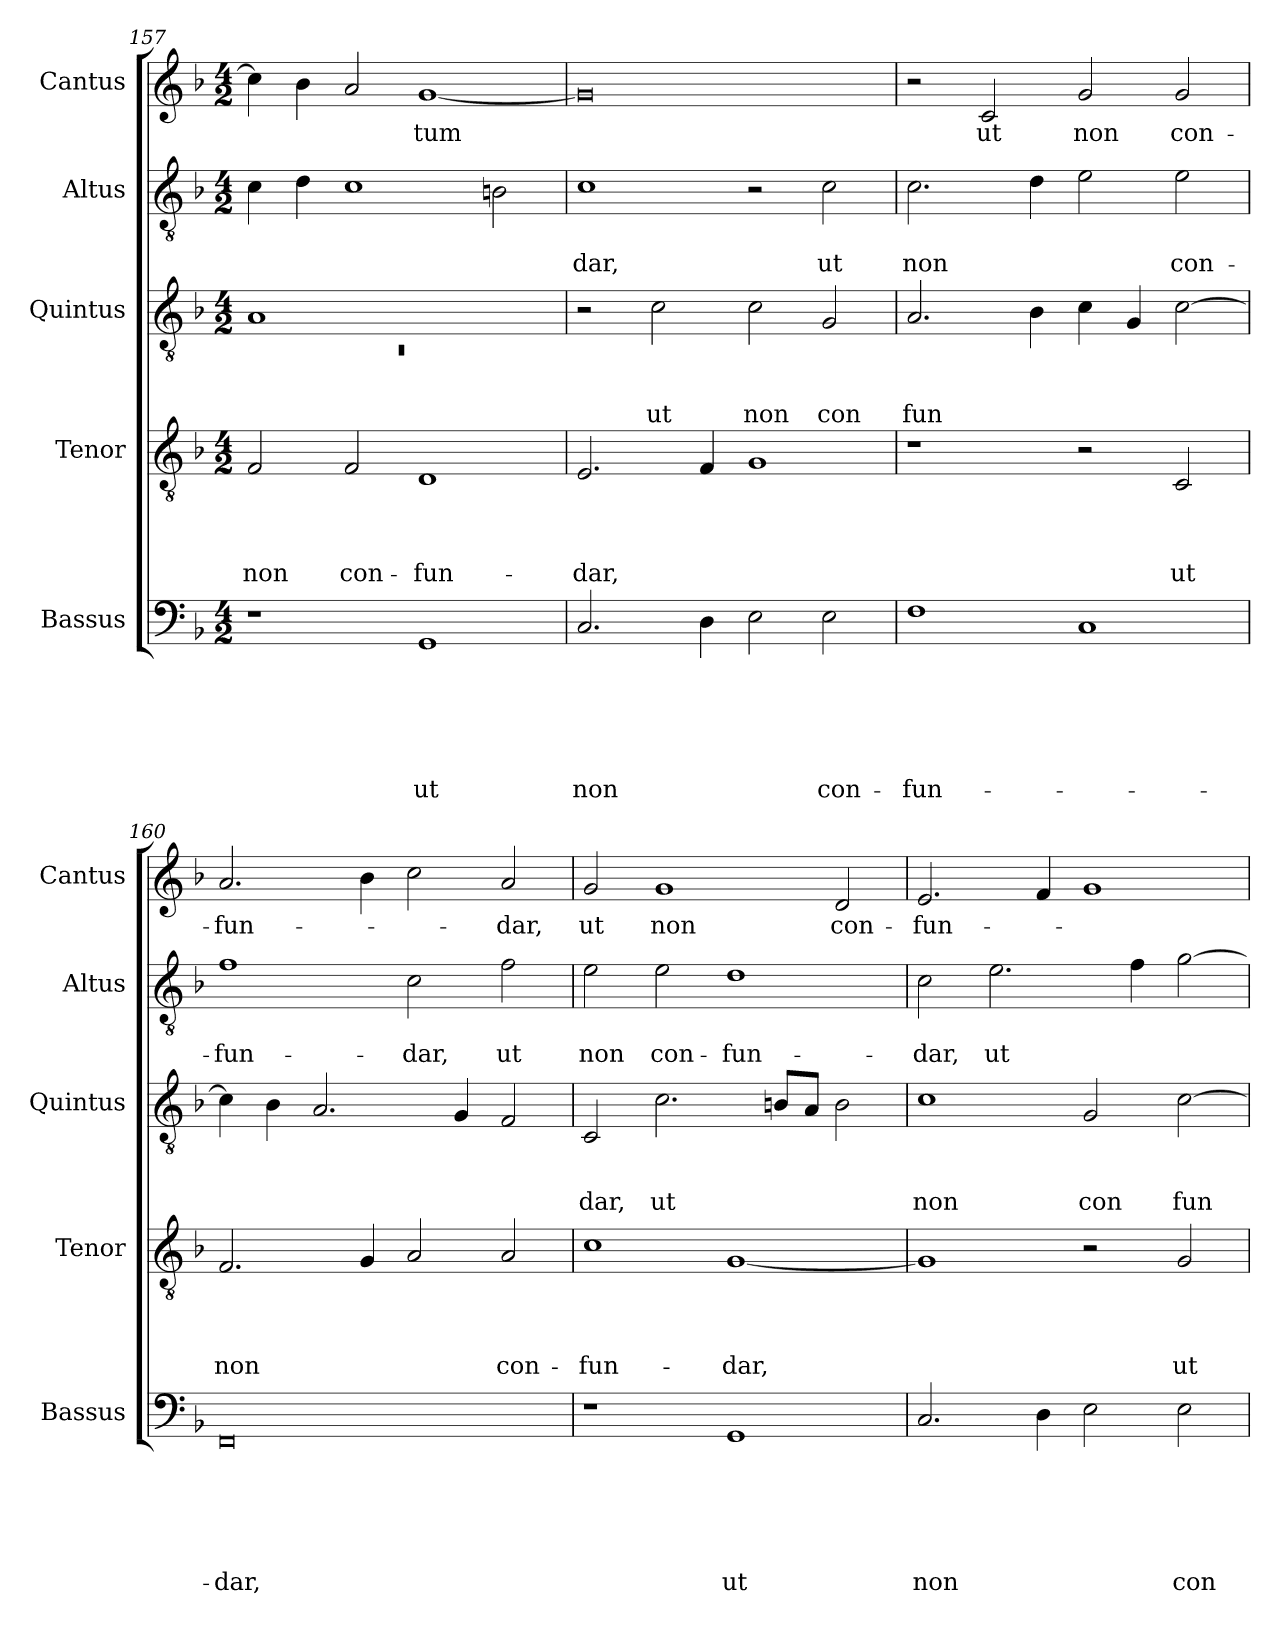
**kern	**text	**text	**text	**text	**text	**text	**kern	**text	**text	**text	**text	**kern	**text	**text	**text	**kern	**text	**text	**kern	**text
*part5	*part5	*part5	*part5	*part5	*part5	*part5	*part4	*part4	*part4	*part4	*part4	*part3	*part3	*part3	*part3	*part2	*part2	*part2	*part1	*part1
*staff5	*staff5	*staff5	*staff5	*staff5	*staff5	*staff5	*staff4	*staff4	*staff4	*staff4	*staff4	*staff3	*staff3	*staff3	*staff3	*staff2	*staff2	*staff2	*staff1	*staff1
*I"Bassus	*	*	*	*	*	*	*I"Tenor	*	*	*	*	*I"Quintus	*	*	*	*I"Altus	*	*	*I"Cantus	*
*I'Bassus	*	*	*	*	*	*	*I'Tenor	*	*	*	*	*I'Quintus	*	*	*	*I'Altus	*	*	*I'Cantus	*
*clefF4	*	*	*	*	*	*	*clefGv2	*	*	*	*	*clefGv2	*	*	*	*clefGv2	*	*	*clefG2	*
*k[b-]	*	*	*	*	*	*	*k[b-]	*	*	*	*	*k[b-]	*	*	*	*k[b-]	*	*	*k[b-]	*
*F:	*	*	*	*	*	*	*F:	*	*	*	*	*F:	*	*	*	*F:	*	*	*F:	*
*M4/2	*	*	*	*	*	*	*M4/2	*	*	*	*	*M4/2	*	*	*	*M4/2	*	*	*M4/2	*
=157	=157	=157	=157	=157	=157	=157	=157	=157	=157	=157	=157	=157	=157	=157	=157	=157	=157	=157	=157	=157
*	*	*	*	*	*	*	*	*	*	*	*	*^	*	*	*	*	*	*	*	*
!	!	!	!	!	!	!	!	!	!	!	!LO:LY:b	!	!LO:N:vis=1	!	!	!	!	!	!	!	!
1r	.	.	.	.	.	.	2F/	.	.	.	non	1A	0rC	.	.	.	4c\	.	.	4cc\]	.
.	.	.	.	.	.	.	.	.	.	.	.	.	.	.	.	.	4d\	.	.	4b-\	.
!	!	!	!	!	!	!	!	!	!	!	!LO:LY:b	!	!	!	!	!	!	!	!	!	!
.	.	.	.	.	.	.	2F/	.	.	.	con-	.	.	.	.	.	1c	.	.	2a/	.
!	!	!	!	!	!	!LO:LY:b	!	!	!	!	!LO:LY:b	!	!	!	!	!	!	!	!	!	!LO:LY:b
1GG	.	.	.	.	.	ut	1D	.	.	.	-fun-	1ryy	.	.	.	.	.	.	.	[<1g	-tum
.	.	.	.	.	.	.	.	.	.	.	.	.	.	.	.	.	2B\	.	.	.	.
*	*	*	*	*	*	*	*	*	*	*	*	*v	*v	*	*	*	*	*	*	*	*
=158	=158	=158	=158	=158	=158	=158	=158	=158	=158	=158	=158	=158	=158	=158	=158	=158	=158	=158	=158	=158
!	!	!	!	!	!	!LO:LY:b	!	!	!	!	!LO:LY:b	!	!	!	!	!	!	!LO:LY:b	!	!
2.C/	.	.	.	.	.	non	2.E/	.	.	.	-dar,	2r	.	.	.	1c	.	-dar,	0g]	.
!	!	!	!	!	!	!	!	!	!	!	!	!	!	!	!LO:LY:b	!	!	!	!	!
.	.	.	.	.	.	.	.	.	.	.	.	2c\	.	.	ut	.	.	.	.	.
4D\	.	.	.	.	.	.	4F/	.	.	.	.	.	.	.	.	.	.	.	.	.
!	!	!	!	!	!	!	!	!	!	!	!	!	!	!	!LO:LY:b	!	!	!	!	!
2E\	.	.	.	.	.	.	1G	.	.	.	.	2c\	.	.	non	2r	.	.	.	.
!	!	!	!	!	!	!LO:LY:b	!	!	!	!	!	!	!	!	!LO:LY:b	!	!	!LO:LY:b	!	!
2E\	.	.	.	.	.	con-	.	.	.	.	.	2G/	.	.	con	2c\	.	ut	.	.
=159	=159	=159	=159	=159	=159	=159	=159	=159	=159	=159	=159	=159	=159	=159	=159	=159	=159	=159	=159	=159
!	!	!	!	!	!	!LO:LY:b	!	!	!	!	!	!	!	!	!LO:LY:b	!	!	!LO:LY:b	!	!
1F	.	.	.	.	.	-fun-	1r	.	.	.	.	2.A/	.	.	fun	2.c\	.	non	2r	.
!	!	!	!	!	!	!	!	!	!	!	!	!	!	!	!	!	!	!	!	!LO:LY:b
.	.	.	.	.	.	.	.	.	.	.	.	.	.	.	.	.	.	.	2c/	ut
.	.	.	.	.	.	.	.	.	.	.	.	4B-\	.	.	.	4d\	.	.	.	.
!	!	!	!	!	!	!	!	!	!	!	!	!	!	!	!	!	!	!	!	!LO:LY:b
1C	.	.	.	.	.	.	2r	.	.	.	.	4c\	.	.	.	2e\	.	.	2g/	non
.	.	.	.	.	.	.	.	.	.	.	.	4G/	.	.	.	.	.	.	.	.
!	!	!	!	!	!	!	!	!	!	!	!LO:LY:b	!	!	!	!	!	!	!LO:LY:b	!	!LO:LY:b
.	.	.	.	.	.	.	2C/	.	.	.	ut	[>2c\	.	.	.	2e\	.	con-	2g/	con-
=160	=160	=160	=160	=160	=160	=160	=160	=160	=160	=160	=160	=160	=160	=160	=160	=160	=160	=160	=160	=160
!	!	!	!	!	!	!LO:LY:b	!	!	!	!	!LO:LY:b	!	!	!	!	!	!	!LO:LY:b	!	!LO:LY:b
0FF	.	.	.	.	.	-dar,	2.F/	.	.	.	non	4c\]	.	.	.	1f	.	-fun-	2.a/	-fun-
.	.	.	.	.	.	.	.	.	.	.	.	4B-\	.	.	.	.	.	.	.	.
.	.	.	.	.	.	.	.	.	.	.	.	2.A/	.	.	.	.	.	.	.	.
.	.	.	.	.	.	.	4G/	.	.	.	.	.	.	.	.	.	.	.	4b-\	.
!	!	!	!	!	!	!	!	!	!	!	!	!	!	!	!	!	!	!LO:LY:b	!	!
.	.	.	.	.	.	.	2A/	.	.	.	.	.	.	.	.	2c\	.	-dar,	2cc\	.
.	.	.	.	.	.	.	.	.	.	.	.	4G/	.	.	.	.	.	.	.	.
!	!	!	!	!	!	!	!	!	!	!	!LO:LY:b	!	!	!	!	!	!	!LO:LY:b	!	!LO:LY:b
.	.	.	.	.	.	.	2A/	.	.	.	con-	2F/	.	.	.	2f\	.	ut	2a/	-dar,
=161	=161	=161	=161	=161	=161	=161	=161	=161	=161	=161	=161	=161	=161	=161	=161	=161	=161	=161	=161	=161
!	!	!	!	!	!	!	!	!	!	!	!LO:LY:b	!	!	!	!LO:LY:b	!	!	!LO:LY:b	!	!LO:LY:b
1r	.	.	.	.	.	.	1c	.	.	.	-fun-	2C/	.	.	dar,	2e\	.	non	2g/	ut
!	!	!	!	!	!	!	!	!	!	!	!	!	!	!	!LO:LY:b	!	!	!LO:LY:b	!	!LO:LY:b
.	.	.	.	.	.	.	.	.	.	.	.	2.c\	.	.	ut	2e\	.	con-	1g	non
!	!	!	!	!	!	!LO:LY:b	!	!	!	!	!LO:LY:b	!	!	!	!	!	!	!LO:LY:b	!	!
1GG	.	.	.	.	.	ut	[<1G	.	.	.	-dar,	.	.	.	.	1d	.	-fun-	.	.
.	.	.	.	.	.	.	.	.	.	.	.	8B/L	.	.	.	.	.	.	.	.
.	.	.	.	.	.	.	.	.	.	.	.	8A/J	.	.	.	.	.	.	.	.
!	!	!	!	!	!	!	!	!	!	!	!	!	!	!	!	!	!	!	!	!LO:LY:b
.	.	.	.	.	.	.	.	.	.	.	.	2B\	.	.	.	.	.	.	2d/	con-
=162	=162	=162	=162	=162	=162	=162	=162	=162	=162	=162	=162	=162	=162	=162	=162	=162	=162	=162	=162	=162
!	!	!	!	!	!	!LO:LY:b	!	!	!	!	!	!	!	!	!LO:LY:b	!	!	!LO:LY:b	!	!LO:LY:b
2.C/	.	.	.	.	.	non	1G]	.	.	.	.	1c	.	.	non	2c\	.	-dar,	2.e/	-fun-
!	!	!	!	!	!	!	!	!	!	!	!	!	!	!	!	!	!	!LO:LY:b	!	!
.	.	.	.	.	.	.	.	.	.	.	.	.	.	.	.	2.e\	.	ut	.	.
4D\	.	.	.	.	.	.	.	.	.	.	.	.	.	.	.	.	.	.	4f/	.
!	!	!	!	!	!	!	!	!	!	!	!	!	!	!	!LO:LY:b	!	!	!	!	!
2E\	.	.	.	.	.	.	2r	.	.	.	.	2G/	.	.	con	.	.	.	1g	.
.	.	.	.	.	.	.	.	.	.	.	.	.	.	.	.	4f\	.	.	.	.
!	!	!	!	!	!	!LO:LY:b	!	!	!	!	!LO:LY:b	!	!	!	!LO:LY:b	!	!	!	!	!
2E\	.	.	.	.	.	con-	2G/	.	.	.	ut	[<2c\	.	.	fun	[<2g\	.	.	.	.
=	=	=	=	=	=	=	=	=	=	=	=	=	=	=	=	=	=	=	=	=
*-	*-	*-	*-	*-	*-	*-	*-	*-	*-	*-	*-	*-	*-	*-	*-	*-	*-	*-	*-	*-
